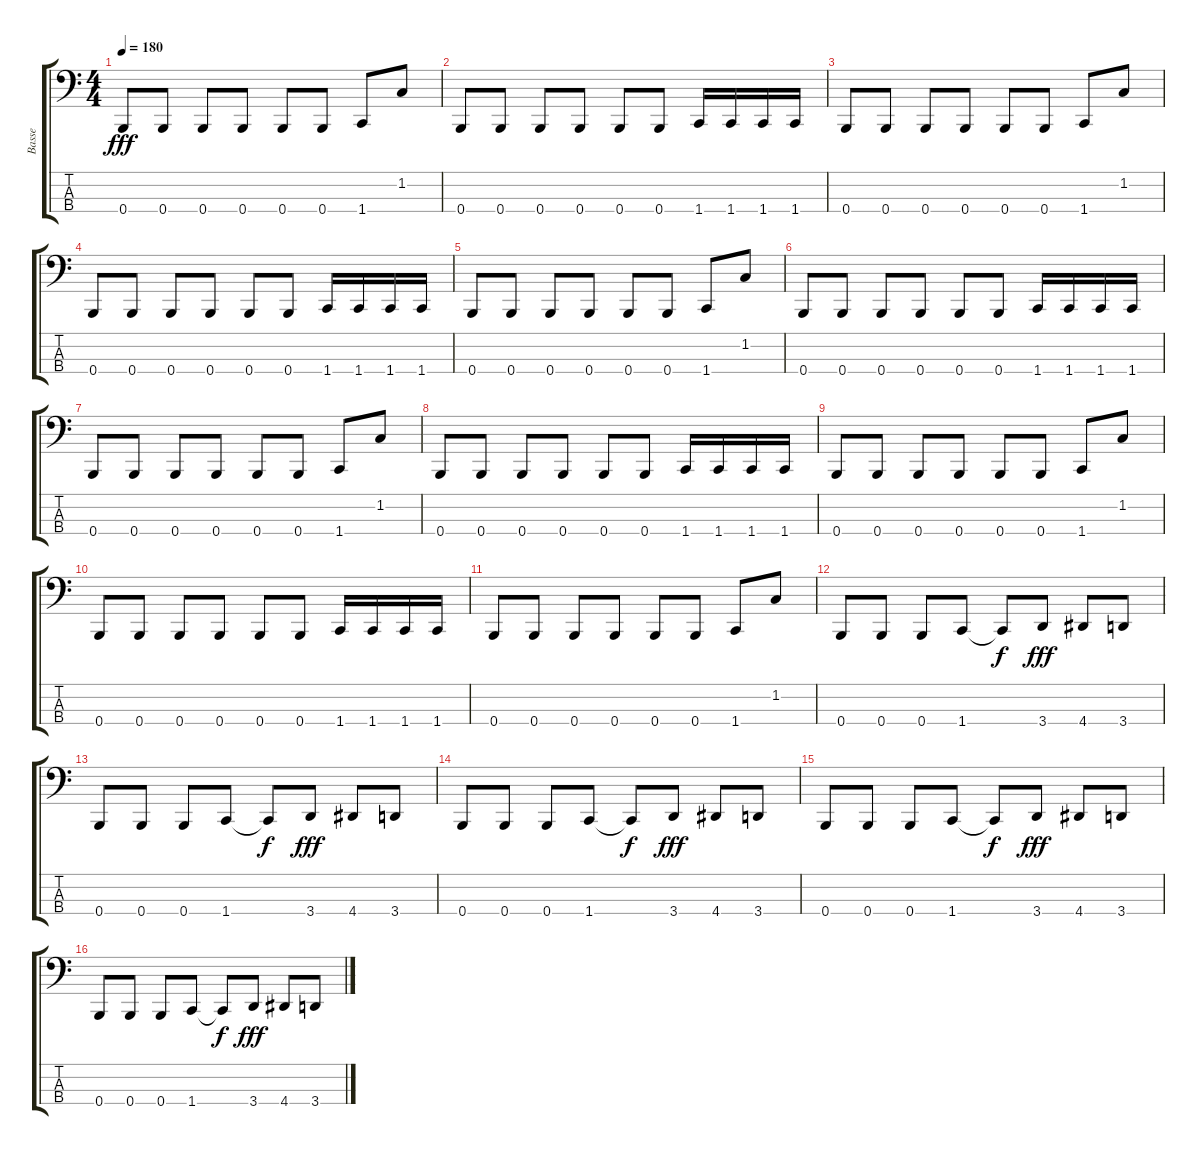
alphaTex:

\track ("Basse" "Basse") {instrument electricbasspick}
\staff {score tabs}
\tuning (E2 B1 Gb1 B0) {hide}
\ts (4 4)
\tempo 180
\clef f4
\ks c
0.4.8{dy fff} 0.4.8 0.4.8 0.4.8 0.4.8 0.4.8 1.4.8 1.2.8 |
0.4.8 0.4.8 0.4.8 0.4.8 0.4.8 0.4.8 1.4.16 1.4.16 1.4.16 1.4.16 |
0.4.8 0.4.8 0.4.8 0.4.8 0.4.8 0.4.8 1.4.8 1.2.8 |
0.4.8 0.4.8 0.4.8 0.4.8 0.4.8 0.4.8 1.4.16 1.4.16 1.4.16 1.4.16 |
0.4.8 0.4.8 0.4.8 0.4.8 0.4.8 0.4.8 1.4.8 1.2.8 |
0.4.8 0.4.8 0.4.8 0.4.8 0.4.8 0.4.8 1.4.16 1.4.16 1.4.16 1.4.16 |
0.4.8 0.4.8 0.4.8 0.4.8 0.4.8 0.4.8 1.4.8 1.2.8 |
0.4.8 0.4.8 0.4.8 0.4.8 0.4.8 0.4.8 1.4.16 1.4.16 1.4.16 1.4.16 |
0.4.8 0.4.8 0.4.8 0.4.8 0.4.8 0.4.8 1.4.8 1.2.8 |
0.4.8 0.4.8 0.4.8 0.4.8 0.4.8 0.4.8 1.4.16 1.4.16 1.4.16 1.4.16 |
0.4.8 0.4.8 0.4.8 0.4.8 0.4.8 0.4.8 1.4.8 1.2.8 |
0.4.8 0.4.8 0.4.8 1.4.8 1.4{t}.8{dy f} 3.4.8{dy fff} 4.4.8 3.4.8 |
0.4.8 0.4.8 0.4.8 1.4.8 1.4{t}.8{dy f} 3.4.8{dy fff} 4.4.8 3.4.8 |
0.4.8 0.4.8 0.4.8 1.4.8 1.4{t}.8{dy f} 3.4.8{dy fff} 4.4.8 3.4.8 |
0.4.8 0.4.8 0.4.8 1.4.8 1.4{t}.8{dy f} 3.4.8{dy fff} 4.4.8 3.4.8 |
0.4.8 0.4.8 0.4.8 1.4.8 1.4{t}.8{dy f} 3.4.8{dy fff} 4.4.8 3.4.8
